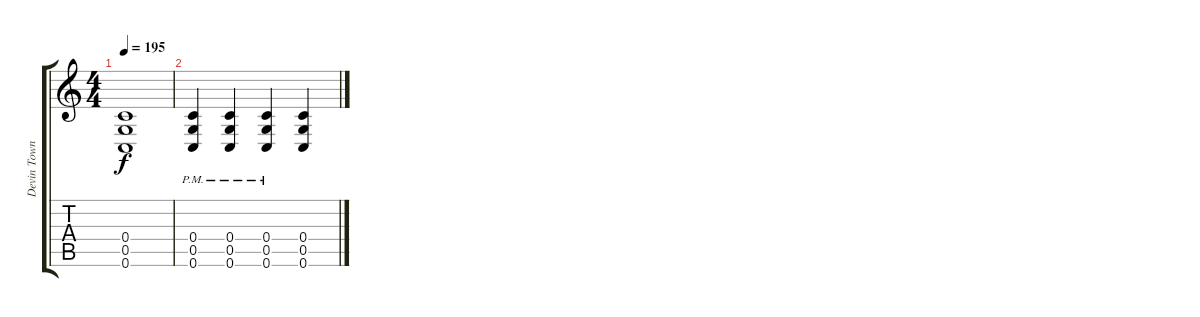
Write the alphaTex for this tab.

\track ("Devin Townsend" "Devin Town") {instrument overdrivenguitar}
\staff {score tabs}
\tuning (E4 C4 G3 C3 G2 C2) {hide}
\ts (4 4)
\tempo 195
\clef g2
\ks c
(0.4 0.5 0.6).1{dy f} |
(0.4{pm} 0.5{pm} 0.6{pm}).4 (0.4{pm} 0.5{pm} 0.6{pm}).4 (0.4{pm} 0.5{pm} 0.6{pm}).4 (0.4 0.5 0.6).4
